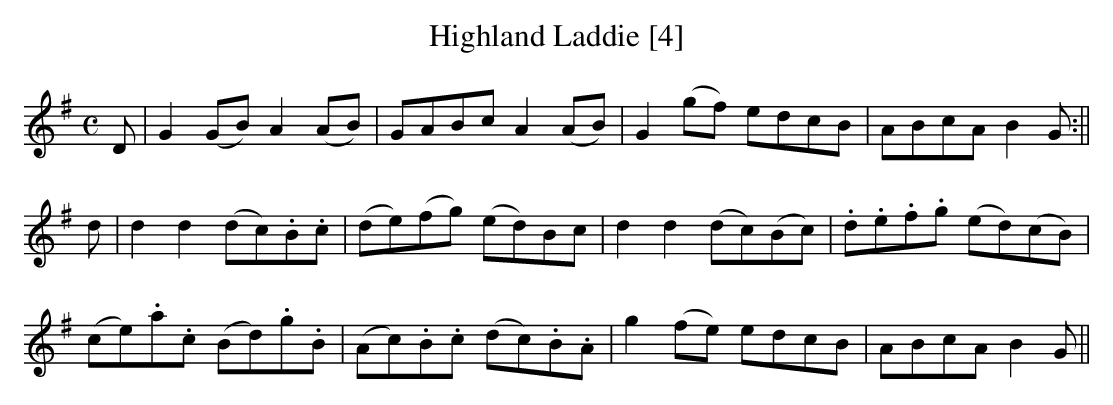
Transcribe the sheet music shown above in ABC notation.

X:1
T:Highland Laddie [4]
M:C
L:1/8
K:G
D|G2 (GB) A2 (AB)|GABc A2 (AB)|G2 (gf) edcB|ABcA B2G:||
d|d2 d2 (dc).B.c|(de)(fg) (ed)Bc|d2d2 (dc)(Bc)|.d.e.f.g (ed)(cB)|
(ce).a.c (Bd).g.B|(Ac).B.c (dc).B.A|g2 (fe) edcB|ABcA B2G||
